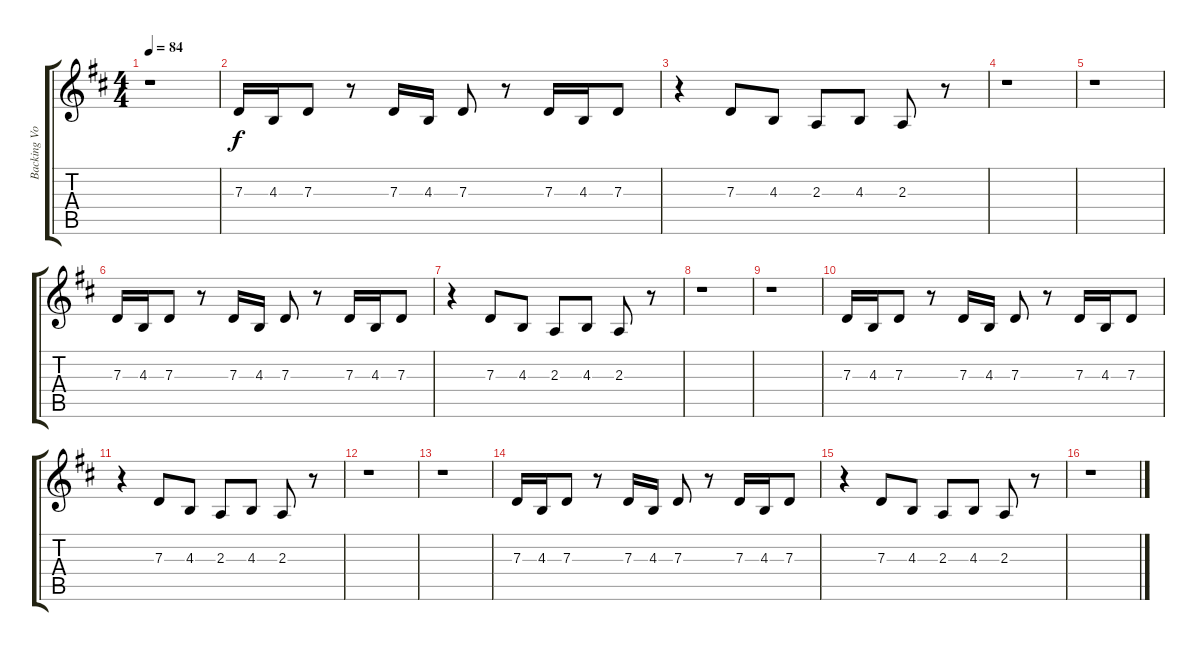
\track ("Backing Vocals" "Backing Vo") {instrument honkytonkpiano}
\staff {score tabs}
\tuning (E4 B3 G3 D3 A2 E2) {hide}
\ts (4 4)
\tempo 84
\clef g2
\ks d
r.1{dy f} |
7.3.16 4.3.16 7.3.8 r.8 7.3.16 4.3.16 7.3.8 r.8 7.3.16 4.3.16 7.3.8 |
r.4 7.3.8 4.3.8 2.3.8 4.3.8 2.3.8 r.8 |
r.1 |
r.1 |
7.3.16 4.3.16 7.3.8 r.8 7.3.16 4.3.16 7.3.8 r.8 7.3.16 4.3.16 7.3.8 |
r.4 7.3.8 4.3.8 2.3.8 4.3.8 2.3.8 r.8 |
r.1 |
r.1 |
7.3.16 4.3.16 7.3.8 r.8 7.3.16 4.3.16 7.3.8 r.8 7.3.16 4.3.16 7.3.8 |
r.4 7.3.8 4.3.8 2.3.8 4.3.8 2.3.8 r.8 |
r.1 |
r.1 |
7.3.16 4.3.16 7.3.8 r.8 7.3.16 4.3.16 7.3.8 r.8 7.3.16 4.3.16 7.3.8 |
r.4 7.3.8 4.3.8 2.3.8 4.3.8 2.3.8 r.8 |
r.1
